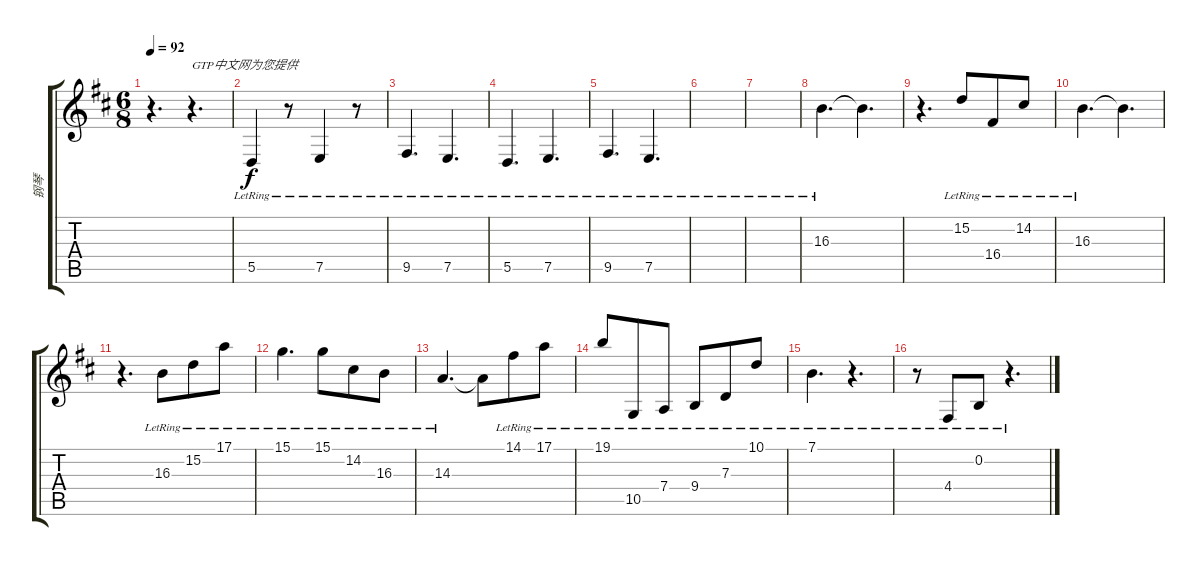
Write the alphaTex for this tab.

\track ("钢琴" "钢琴") {instrument electricgrandpiano}
\staff {score tabs}
\tuning (E4 B3 G3 D3 A2 E2) {hide}
\ts (6 8)
\tempo 92
\clef g2
\ks d
r.4{d dy f} r.4{d txt "GTP中文网为您提供"} |
5.5{lr}.4 r.8 7.5{lr}.4 r.8 |
9.5{lr}.4{d} 7.5{lr}.4{d} |
5.5{lr}.4{d txt " "} 7.5{lr}.4{d} |
9.5{lr}.4{d} 7.5{lr}.4{d} |
|
|
16.3{lr}.4{d} 16.3{t}.4{d} |
r.4{d} 15.2{lr}.8 16.4{lr}.8 14.2{lr}.8 |
16.3{lr}.4{d} 16.3{t}.4{d} |
r.4{d} 16.3{lr}.8 15.2{lr}.8 17.1{lr}.8 |
15.1{lr}.4{d} 15.1{lr}.8 14.2{lr}.8 16.3{lr}.8 |
14.3{lr}.4{d} 14.3{t}.8 14.1{lr}.8 17.1{lr}.8 |
19.1{lr}.8 10.5{lr}.8 7.4{lr}.8 9.4{lr}.8 7.3{lr}.8 10.1{lr}.8 |
7.1{lr}.4{d} r.4{d} |
r.8 4.4{lr}.8 0.2{lr}.8 r.4{d}
